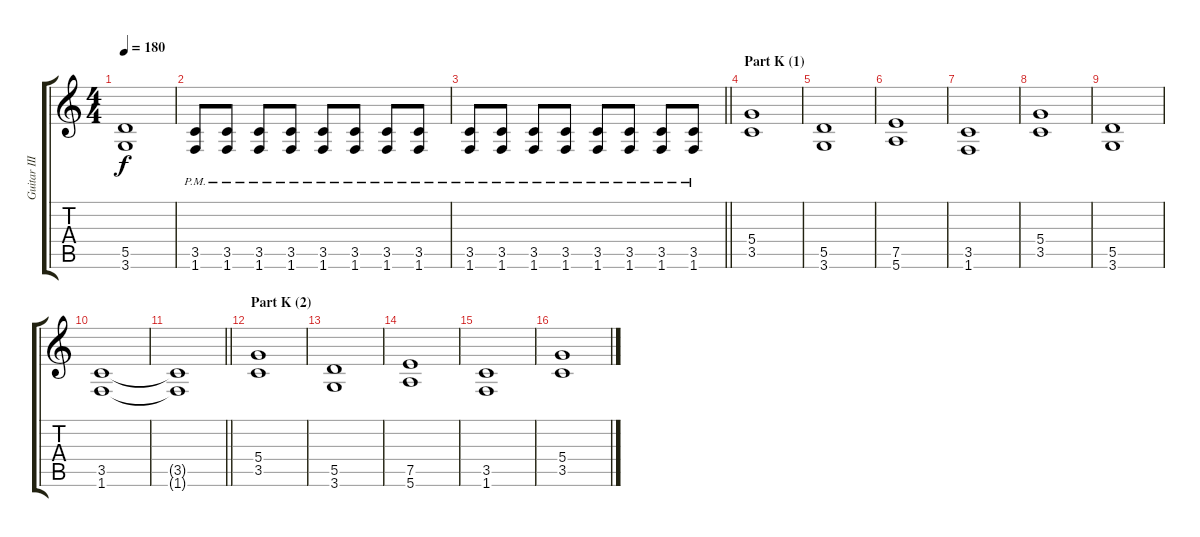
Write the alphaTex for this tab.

\track ("Guitar III (Kazuma)" "Guitar III") {instrument distortionguitar}
\staff {score tabs}
\tuning (E4 B3 G3 D3 A2 E2) {hide}
\ts (4 4)
\tempo 180
\clef g2
\ks c
(5.5{t} 3.6{t}).1{dy f} |
(3.5{pm} 1.6{pm}).8 (3.5{pm} 1.6{pm}).8 (3.5{pm} 1.6{pm}).8 (3.5{pm} 1.6{pm}).8 (3.5{pm} 1.6{pm}).8 (3.5{pm} 1.6{pm}).8 (3.5{pm} 1.6{pm}).8 (3.5{pm} 1.6{pm}).8 |
\barLineRight lightlight
(3.5{pm} 1.6{pm}).8 (3.5{pm} 1.6{pm}).8 (3.5{pm} 1.6{pm}).8 (3.5{pm} 1.6{pm}).8 (3.5{pm} 1.6{pm}).8 (3.5{pm} 1.6{pm}).8 (3.5{pm} 1.6{pm}).8 (3.5{pm} 1.6{pm}).8 |
\section ("" "Part K (1)")
(5.4 3.5).1 |
(5.5 3.6).1 |
(7.5 5.6).1 |
(3.5 1.6).1 |
(5.4 3.5).1 |
(5.5 3.6).1 |
(3.5 1.6).1 |
\barLineRight lightlight
(3.5{t} 1.6{t}).1 |
\section ("" "Part K (2)")
(5.4 3.5).1 |
(5.5 3.6).1 |
(7.5 5.6).1 |
(3.5 1.6).1 |
(5.4 3.5).1
